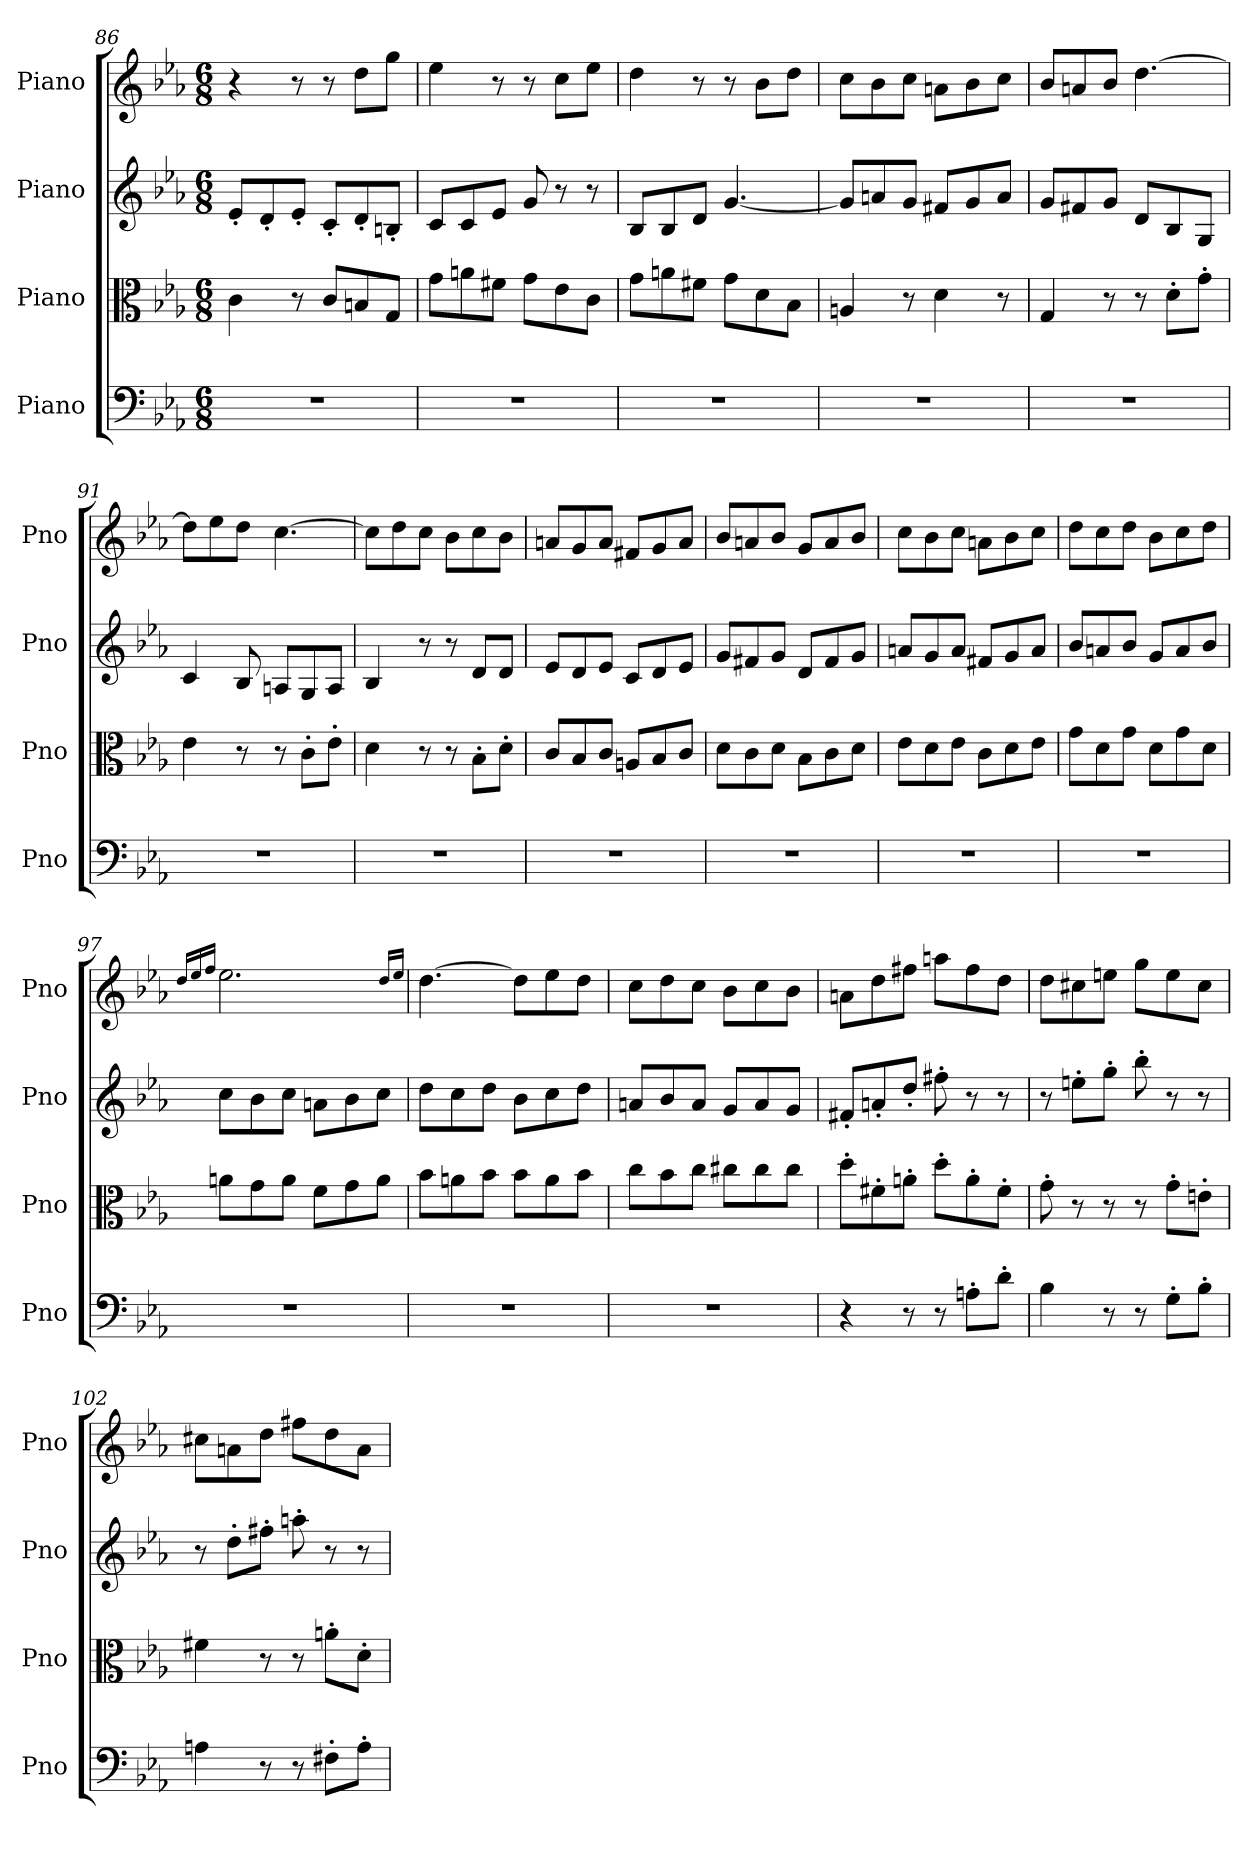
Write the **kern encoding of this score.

**kern	**kern	**kern	**kern
*part4	*part3	*part2	*part1
*staff4	*staff3	*staff2	*staff1
*I"Piano	*I"Piano	*I"Piano	*I"Piano
*I'Pno	*I'Pno	*I'Pno	*I'Pno
*clefF4	*clefC3	*clefG2	*clefG2
*k[b-e-a-]	*k[b-e-a-]	*k[b-e-a-]	*k[b-e-a-]
*M6/8	*M6/8	*M6/8	*M6/8
=86	=86	=86	=86
2.r	4c\	8e-'/L	4r
.	.	8d'/	.
.	8r	8e-'/J	8r
.	8c/L	8c'/L	8r
.	8Bn/	8d'/	8dd\L
.	8G/J	8Bn'/J	8gg\J
=87	=87	=87	=87
2.r	8g\L	8c/L	4ee-\
.	8an\	8c/	.
.	8f#X\J	8e-/J	8r
.	8g\L	8g/	8r
.	8e-\	8r	8cc\L
.	8c\J	8r	8ee-\J
=88	=88	=88	=88
2.r	8g\L	8B-/L	4dd\
.	8an\	8B-/	.
.	8f#X\J	8d/J	8r
.	8g\L	[4.g/	8r
.	8d\	.	8b-\L
.	8B-\J	.	8dd\J
=89	=89	=89	=89
2.r	4An/	8g/L]	8cc\L
.	.	8an/	8b-\
.	8r	8g/J	8cc\J
.	4d\	8f#X/L	8an\L
.	.	8g/	8b-\
.	8r	8a/J	8cc\J
=90	=90	=90	=90
2.r	4G/	8g/L	8b-/L
.	.	8f#X/	8an/
.	8r	8g/J	8b-/J
.	8r	8d/L	[4.dd\
.	8d'\L	8B-/	.
.	8g'\J	8G/J	.
=91	=91	=91	=91
2.r	4e-\	4c/	8dd\L]
.	.	.	8ee-\
.	8r	8B-/	8dd\J
.	8r	8An/L	[4.cc\
.	8c'\L	8G/	.
.	8e-'\J	8A/J	.
=92	=92	=92	=92
2.r	4d\	4B-/	8cc\L]
.	.	.	8dd\
.	8r	8r	8cc\J
.	8r	8r	8b-\L
.	8B-'\L	8d/L	8cc\
.	8d'\J	8d/J	8b-\J
!!LO:LB:g=z
=93	=93	=93	=93
2.r	8c/L	8e-/L	8an/L
.	8B-/	8d/	8g/
.	8c/J	8e-/J	8a/J
.	8An/L	8c/L	8f#X/L
.	8B-/	8d/	8g/
.	8c/J	8e-/J	8a/J
=94	=94	=94	=94
2.r	8d\L	8g/L	8b-/L
.	8c\	8f#X/	8an/
.	8d\J	8g/J	8b-/J
.	8B-\L	8d/L	8g/L
.	8c\	8f#/	8a/
.	8d\J	8g/J	8b-/J
=95	=95	=95	=95
2.r	8e-\L	8an/L	8cc\L
.	8d\	8g/	8b-\
.	8e-\J	8a/J	8cc\J
.	8c\L	8f#X/L	8an\L
.	8d\	8g/	8b-\
.	8e-\J	8a/J	8cc\J
=96	=96	=96	=96
2.r	8g\L	8b-/L	8dd\L
.	8d\	8an/	8cc\
.	8g\J	8b-/J	8dd\J
.	8d\L	8g/L	8b-\L
.	8g\	8a/	8cc\
.	8d\J	8b-/J	8dd\J
=97	=97	=97	=97
.	.	.	16qdd/LL
.	.	.	16qee-/
.	.	.	16qff/JJ
2.r	8an\L	8cc\L	2.ee-\
.	8g\	8b-\	.
.	8a\J	8cc\J	.
.	8f\L	8an\L	.
.	8g\	8b-\	.
.	8a\J	8cc\J	.
.	.	.	16qdd/LL
.	.	.	16qee-/JJ
=98	=98	=98	=98
2.r	8b-\L	8dd\L	[4.dd\
.	8an\	8cc\	.
.	8b-\J	8dd\J	.
.	8b-\L	8b-\L	8dd\L]
.	8a\	8cc\	8ee-\
.	8b-\J	8dd\J	8dd\J
=99	=99	=99	=99
2.r	8cc\L	8an/L	8cc\L
.	8b-\	8b-/	8dd\
.	8cc\J	8a/J	8cc\J
.	8cc#X\L	8g/L	8b-\L
.	8cc#\	8a/	8cc\
.	8cc#\J	8g/J	8b-\J
=100	=100	=100	=100
4r	8dd'\L	8f#X'/L	8an\L
.	8f#X'\	8an'/	8dd\
8r	8an'\J	8dd'/J	8ff#X\J
8r	8dd'\L	8ff#X'\	8aan\L
8An'\L	8a'\	8r	8ff#\
8d'\J	8f#'\J	8r	8dd\J
=101	=101	=101	=101
4B-\	8g'\	8r	8dd\L
.	8r	8een'\L	8cc#X\
8r	8r	8gg'\J	8een\J
8r	8r	8bb-'\	8gg\L
8G'\L	8g'\L	8r	8ee\
8B-'\J	8en'\J	8r	8cc#\J
=102	=102	=102	=102
4An\	4f#X\	8r	8cc#X\L
.	.	8dd'\L	8an\
8r	8r	8ff#X'\J	8dd\J
8r	8r	8aan'\	8ff#X\L
8F#X'\L	8an'\L	8r	8dd\
8A'\J	8d'\J	8r	8a\J
=	=	=	=
*-	*-	*-	*-
